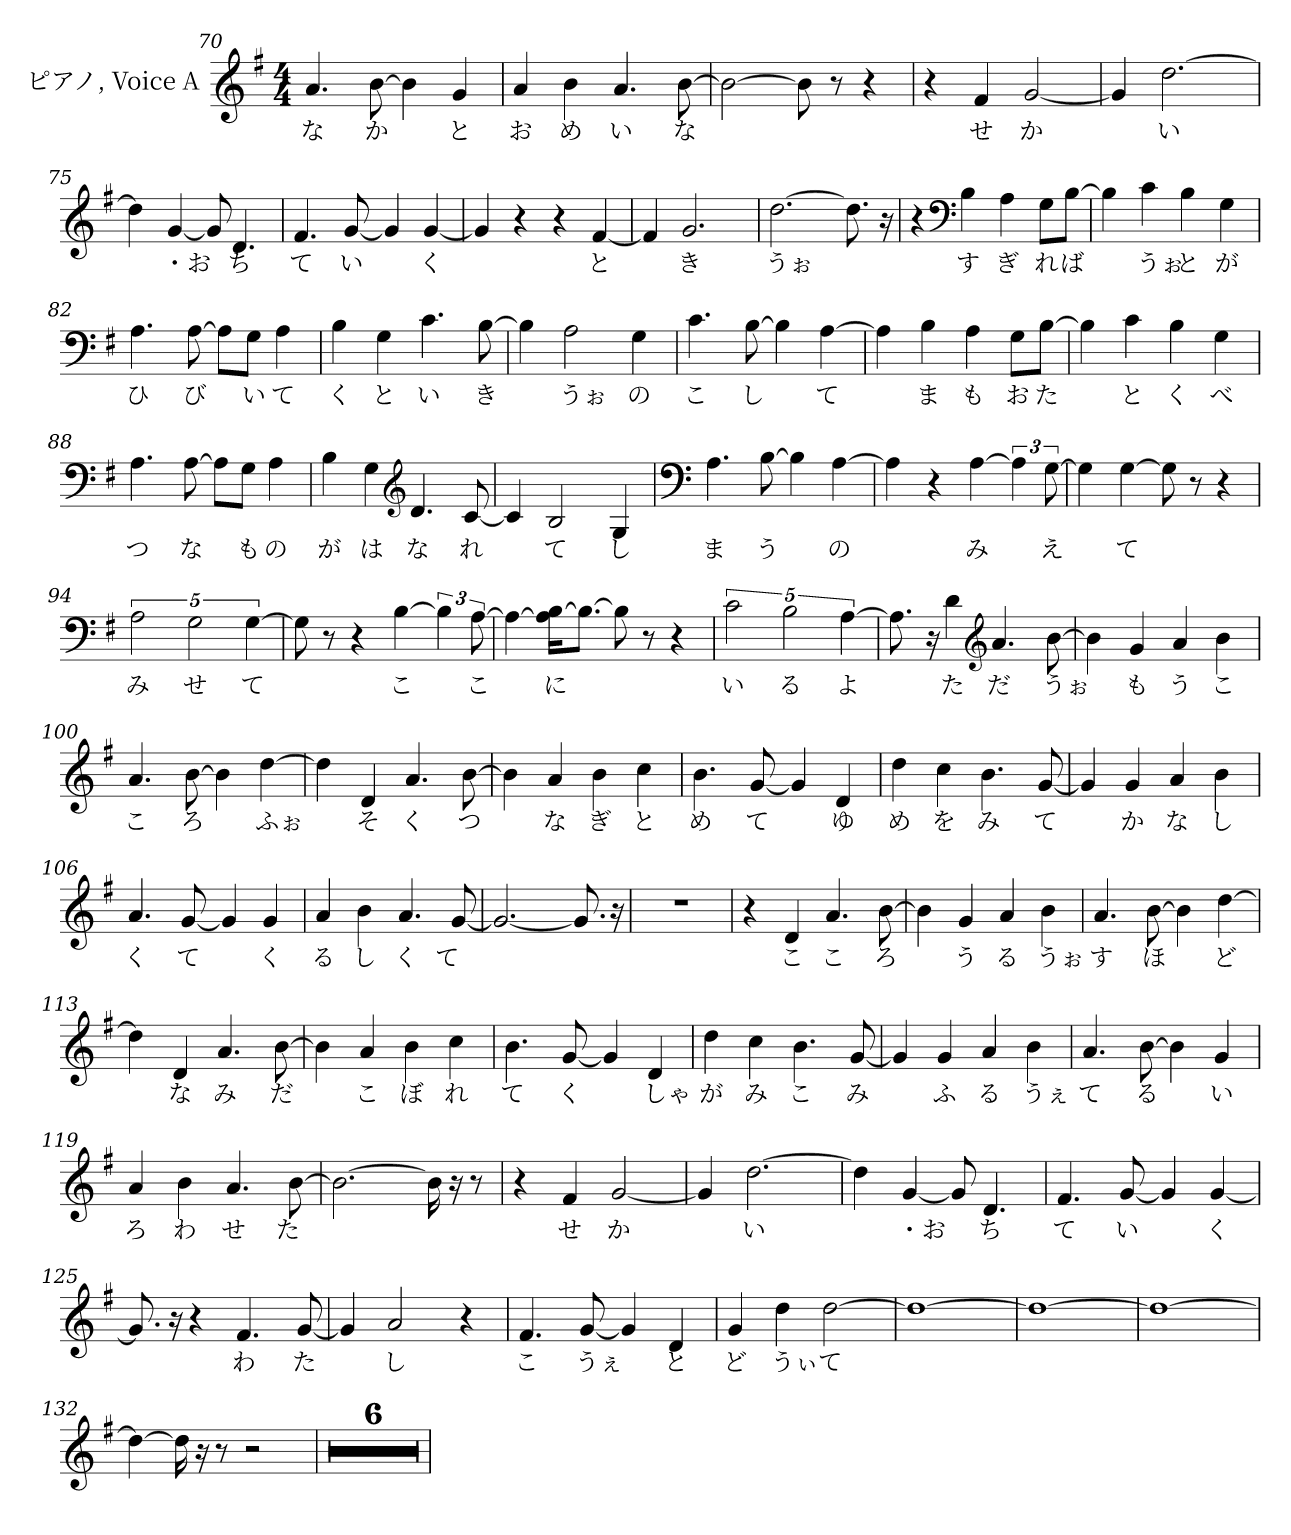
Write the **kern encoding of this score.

**kern	**text
*part1	*part1
*staff1	*staff1
*I"ピアノ, Voice A	*
*clefG2	*
*k[f#]	*
*M4/4	*
=70	=70
!	!LO:LY:b
4.a/	な
!	!LO:LY:b
[8b\	か
4b\]	.
!	!LO:LY:b
4g/	と
=71	=71
!	!LO:LY:b
4a/	お
!	!LO:LY:b
4b\	め
!	!LO:LY:b
4.a/	い
!	!LO:LY:b
[8b\	な
=72	=72
2b\_	.
8b\]	.
8r	.
4r	.
=73	=73
4r	.
!	!LO:LY:b
4f#/	せ
!	!LO:LY:b
[2g/	か
=74	=74
4g/]	.
!	!LO:LY:b
[2.dd\	い
=75	=75
4dd\]	.
!	!LO:LY:b
[4g/	・お
8g/]	.
!	!LO:LY:b
4.d/	ち
!!LO:LB:g=z
=76	=76
!	!LO:LY:b
4.f#/	て
!	!LO:LY:b
[8g/	い
4g/]	.
!	!LO:LY:b
[4g/	く
=77	=77
4g/]	.
4r	.
4r	.
!	!LO:LY:b
[4f#/	と
=78	=78
4f#/]	.
!	!LO:LY:b
2.g/	き
=79	=79
!	!LO:LY:b
[2.dd\	うぉ
8.dd\]	.
16r	.
=80	=80
4r	.
*clefF4	*
!	!LO:LY:b
4B\	す
!	!LO:LY:b
4A\	ぎ
!	!LO:LY:b
8G\L	れ
!	!LO:LY:b
[8B\J	ば
=81	=81
4B\]	.
!	!LO:LY:b
4c\	うぉ
!	!LO:LY:b
4B\	と
!	!LO:LY:b
4G\	が
=82	=82
!	!LO:LY:b
4.A\	ひ
!	!LO:LY:b
[8A\	び
8A\L]	.
!	!LO:LY:b
8G\J	い
!	!LO:LY:b
4A\	て
!!LO:LB:g=z
=83	=83
!	!LO:LY:b
4B\	く
!	!LO:LY:b
4G\	と
!	!LO:LY:b
4.c\	い
!	!LO:LY:b
[8B\	き
=84	=84
4B\]	.
!	!LO:LY:b
2A\	うぉ
!	!LO:LY:b
4G\	の
=85	=85
!	!LO:LY:b
4.c\	こ
!	!LO:LY:b
[8B\	し
4B\]	.
!	!LO:LY:b
[4A\	て
=86	=86
4A\]	.
!	!LO:LY:b
4B\	ま
!	!LO:LY:b
4A\	も
!	!LO:LY:b
8G\L	お
!	!LO:LY:b
[8B\J	た
=87	=87
4B\]	.
!	!LO:LY:b
4c\	と
!	!LO:LY:b
4B\	く
!	!LO:LY:b
4G\	べ
=88	=88
!	!LO:LY:b
4.A\	つ
!	!LO:LY:b
[8A\	な
8A\L]	.
!	!LO:LY:b
8G\J	も
!	!LO:LY:b
4A\	の
=89	=89
!	!LO:LY:b
4B\	が
!	!LO:LY:b
4G\	は
*clefG2	*
!	!LO:LY:b
4.d/	な
!	!LO:LY:b
[8c/	れ
!!LO:LB:g=z
=90	=90
4c/]	.
!	!LO:LY:b
2B/	て
!	!LO:LY:b
4G/	し
=91	=91
*clefF4	*
!	!LO:LY:b
4.A\	ま
!	!LO:LY:b
[8B\	う
4B\]	.
!	!LO:LY:b
[4A\	の
=92	=92
4A\]	.
4r	.
!	!LO:LY:b
[4A\	み
6A\]	.
!	!LO:LY:b
[12G\	え
=93	=93
4G\]	.
!	!LO:LY:b
[4G\	て
8G\]	.
8r	.
4r	.
=94	=94
!	!LO:LY:b
5%2A\	み
!	!LO:LY:b
5%2G\	せ
!	!LO:LY:b
[5G\	て
=95	=95
8G\]	.
8r	.
4r	.
!	!LO:LY:b
[4B\	こ
6B\]	.
!	!LO:LY:b
[12A\	こ
=96	=96
4A\_	.
!	!LO:LY:b
16A\] [16B\KL	に
8.B\J_	.
8B\]	.
8r	.
4r	.
!!LO:PB:g=z
=97	=97
!	!LO:LY:b
5%2c\	い
!	!LO:LY:b
5%2B\	る
!	!LO:LY:b
[5A\	よ
=98	=98
8.A\]	.
16r	.
!	!LO:LY:b
4d\	た
*clefG2	*
!	!LO:LY:b
4.a/	だ
!	!LO:LY:b
[8b\	うぉ
=99	=99
4b\]	.
!	!LO:LY:b
4g/	も
!	!LO:LY:b
4a/	う
!	!LO:LY:b
4b\	こ
=100	=100
!	!LO:LY:b
4.a/	こ
!	!LO:LY:b
[8b\	ろ
4b\]	.
!	!LO:LY:b
[4dd\	ふぉ
=101	=101
4dd\]	.
!	!LO:LY:b
4d/	そ
!	!LO:LY:b
4.a/	く
!	!LO:LY:b
[8b\	つ
=102	=102
4b\]	.
!	!LO:LY:b
4a/	な
!	!LO:LY:b
4b\	ぎ
!	!LO:LY:b
4cc\	と
=103	=103
!	!LO:LY:b
4.b\	め
!	!LO:LY:b
[8g/	て
4g/]	.
!	!LO:LY:b
4d/	ゆ
!!LO:LB:g=z
=104	=104
!	!LO:LY:b
4dd\	め
!	!LO:LY:b
4cc\	を
!	!LO:LY:b
4.b\	み
!	!LO:LY:b
[8g/	て
=105	=105
4g/]	.
!	!LO:LY:b
4g/	か
!	!LO:LY:b
4a/	な
!	!LO:LY:b
4b\	し
=106	=106
!	!LO:LY:b
4.a/	く
!	!LO:LY:b
[8g/	て
4g/]	.
!	!LO:LY:b
4g/	く
=107	=107
!	!LO:LY:b
4a/	る
!	!LO:LY:b
4b\	し
!	!LO:LY:b
4.a/	く
!	!LO:LY:b
[8g/	て
=108	=108
2.g/_	.
8.g/]	.
16r	.
=109	=109
1r	.
=110	=110
4r	.
!	!LO:LY:b
4d/	こ
!	!LO:LY:b
4.a/	こ
!	!LO:LY:b
[8b\	ろ
=111	=111
4b\]	.
!	!LO:LY:b
4g/	う
!	!LO:LY:b
4a/	る
!	!LO:LY:b
4b\	うぉ
!!LO:LB:g=z
=112	=112
!	!LO:LY:b
4.a/	す
!	!LO:LY:b
[8b\	ほ
4b\]	.
!	!LO:LY:b
[4dd\	ど
=113	=113
4dd\]	.
!	!LO:LY:b
4d/	な
!	!LO:LY:b
4.a/	み
!	!LO:LY:b
[8b\	だ
=114	=114
4b\]	.
!	!LO:LY:b
4a/	こ
!	!LO:LY:b
4b\	ぼ
!	!LO:LY:b
4cc\	れ
=115	=115
!	!LO:LY:b
4.b\	て
!	!LO:LY:b
[8g/	く
4g/]	.
!	!LO:LY:b
4d/	しゃ
=116	=116
!	!LO:LY:b
4dd\	が
!	!LO:LY:b
4cc\	み
!	!LO:LY:b
4.b\	こ
!	!LO:LY:b
[8g/	み
=117	=117
4g/]	.
!	!LO:LY:b
4g/	ふ
!	!LO:LY:b
4a/	る
!	!LO:LY:b
4b\	うぇ
=118	=118
!	!LO:LY:b
4.a/	て
!	!LO:LY:b
[8b\	る
4b\]	.
!	!LO:LY:b
4g/	い
!!LO:LB:g=z
=119	=119
!	!LO:LY:b
4a/	ろ
!	!LO:LY:b
4b\	わ
!	!LO:LY:b
4.a/	せ
!	!LO:LY:b
[8b\	た
=120	=120
2.b\_	.
16b\]	.
16r	.
8r	.
=121	=121
4r	.
!	!LO:LY:b
4f#/	せ
!	!LO:LY:b
[2g/	か
=122	=122
4g/]	.
!	!LO:LY:b
[2.dd\	い
=123	=123
4dd\]	.
!	!LO:LY:b
[4g/	・お
8g/]	.
!	!LO:LY:b
4.d/	ち
=124	=124
!	!LO:LY:b
4.f#/	て
!	!LO:LY:b
[8g/	い
4g/]	.
!	!LO:LY:b
[4g/	く
=125	=125
8.g/]	.
16r	.
4r	.
!	!LO:LY:b
4.f#/	わ
!	!LO:LY:b
[8g/	た
=126	=126
4g/]	.
!	!LO:LY:b
2a/	し
4r	.
!!LO:LB:g=z
=127	=127
!	!LO:LY:b
4.f#/	こ
!	!LO:LY:b
[8g/	うぇ
4g/]	.
!	!LO:LY:b
4d/	と
=128	=128
!	!LO:LY:b
4g/	ど
!	!LO:LY:b
4dd\	うぃ
!	!LO:LY:b
[2dd\	て
=129	=129
1dd_	.
=130	=130
1dd_	.
=131	=131
1dd_	.
=132	=132
4dd\_	.
16dd\]	.
16r	.
8r	.
2r	.
=133	=133
1r	.
=134	=134
1r	.
=135	=135
1r	.
=136	=136
1r	.
=137	=137
1r	.
=138	=138
1r	.
=	=
*-	*-
